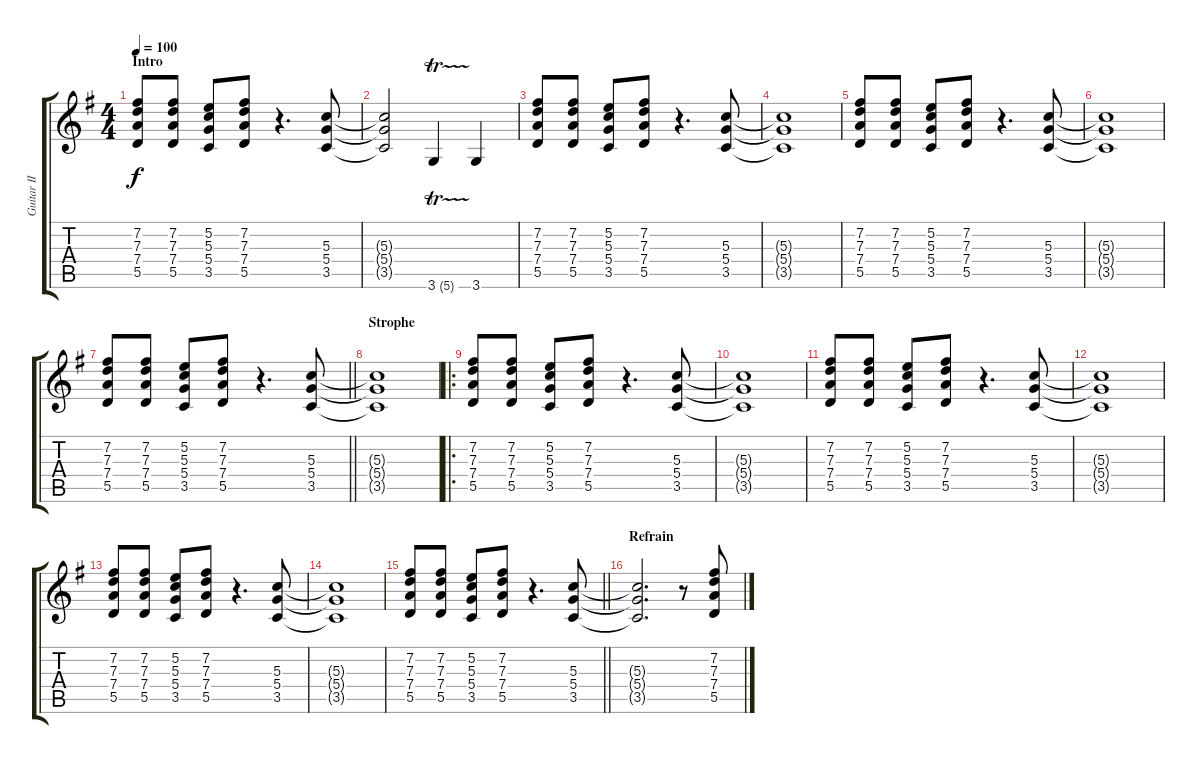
\track ("Guitar II" "Guitar II") {instrument electricguitarclean}
\staff {score tabs}
\tuning (E4 B3 G3 D3 A2 E2) {hide}
\ts (4 4)
\section ("" "Intro")
\tempo 100
\clef g2
\ks eminor
(7.2 7.3 7.4 5.5).8{dy f instrument electricguitarclean} (7.2 7.3 7.4 5.5).8 (5.2 5.3 5.4 3.5).8 (7.2 7.3 7.4 5.5).8 r.4{d} (5.3 5.4 3.5).8 |
(5.3{t} 5.4{t} 3.5{t}).2 3.6{tr (5 32)}.4 3.6.4 |
(7.2 7.3 7.4 5.5).8 (7.2 7.3 7.4 5.5).8 (5.2 5.3 5.4 3.5).8 (7.2 7.3 7.4 5.5).8 r.4{d} (5.3 5.4 3.5).8 |
(5.3{t} 5.4{t} 3.5{t}).1 |
(7.2 7.3 7.4 5.5).8 (7.2 7.3 7.4 5.5).8 (5.2 5.3 5.4 3.5).8 (7.2 7.3 7.4 5.5).8 r.4{d} (5.3 5.4 3.5).8 |
(5.3{t} 5.4{t} 3.5{t}).1 |
\barLineRight lightlight
(7.2 7.3 7.4 5.5).8 (7.2 7.3 7.4 5.5).8 (5.2 5.3 5.4 3.5).8 (7.2 7.3 7.4 5.5).8 r.4{d} (5.3 5.4 3.5).8 |
\section ("" "Strophe")
(5.3{t} 5.4{t} 3.5{t}).1{volume 10} |
\ro
(7.2 7.3 7.4 5.5).8{volume 10} (7.2 7.3 7.4 5.5).8 (5.2 5.3 5.4 3.5).8 (7.2 7.3 7.4 5.5).8 r.4{d} (5.3 5.4 3.5).8 |
(5.3{t} 5.4{t} 3.5{t}).1 |
(7.2 7.3 7.4 5.5).8 (7.2 7.3 7.4 5.5).8 (5.2 5.3 5.4 3.5).8 (7.2 7.3 7.4 5.5).8 r.4{d} (5.3 5.4 3.5).8 |
(5.3{t} 5.4{t} 3.5{t}).1 |
(7.2 7.3 7.4 5.5).8 (7.2 7.3 7.4 5.5).8 (5.2 5.3 5.4 3.5).8 (7.2 7.3 7.4 5.5).8 r.4{d} (5.3 5.4 3.5).8 |
(5.3{t} 5.4{t} 3.5{t}).1 |
\barLineRight lightlight
(7.2 7.3 7.4 5.5).8 (7.2 7.3 7.4 5.5).8 (5.2 5.3 5.4 3.5).8 (7.2 7.3 7.4 5.5).8 r.4{d} (5.3 5.4 3.5).8 |
\section ("" "Refrain ")
(5.3{t} 5.4{t} 3.5{t}).2{d} r.8 (7.2 7.3 7.4 5.5).8
